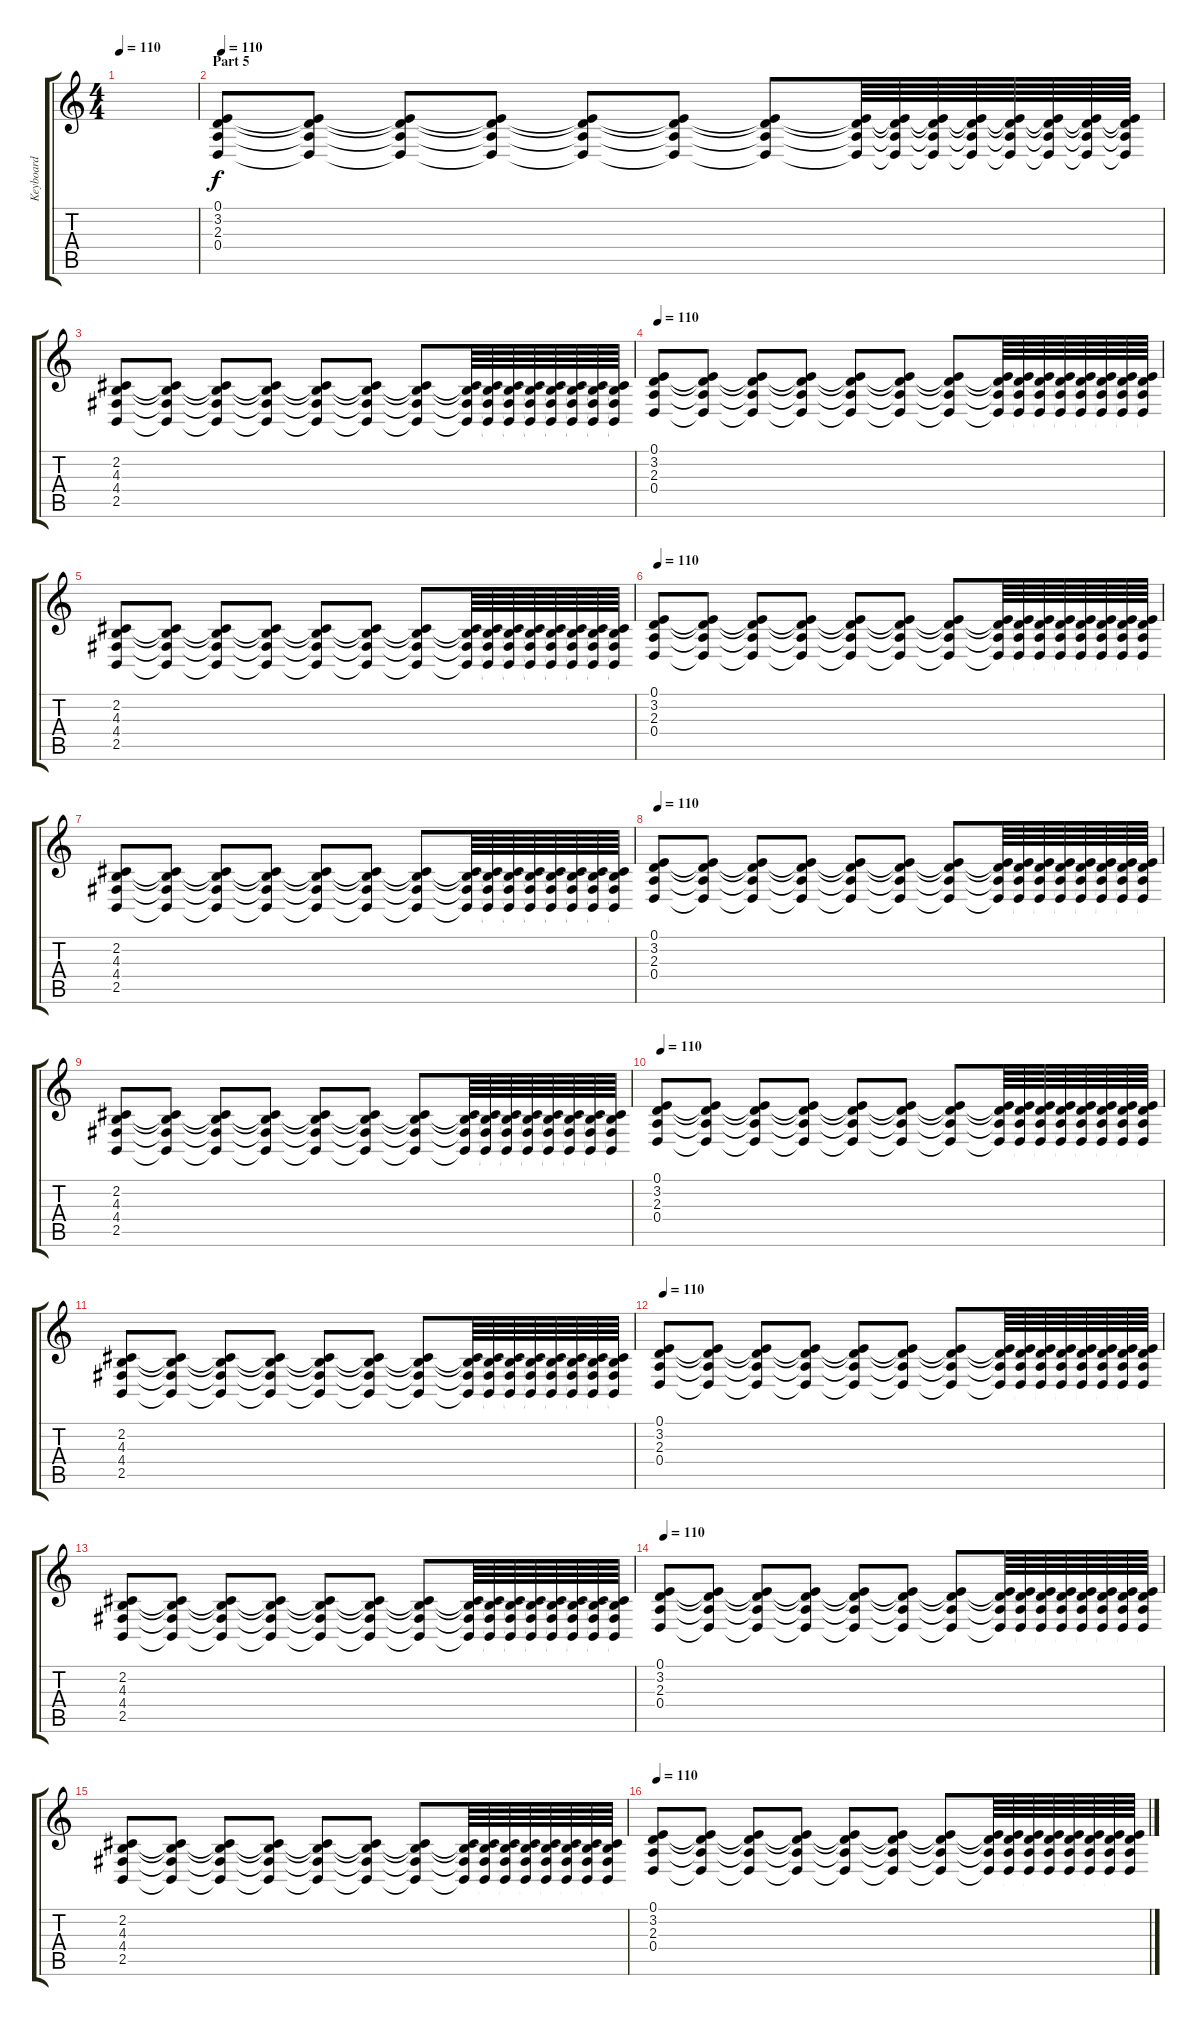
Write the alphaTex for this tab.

\track ("Keyboard" "Keyboard") {instrument synthstrings1}
\staff {score tabs}
\tuning (E4 B3 G3 D3 A2 E2) {hide}
\ts (4 4)
\tempo 110
\clef g2
\ks c
|
\section ("" "Part 5")
\tempo 110
(0.1 3.2 2.3 0.4).8{volume 16} (0.1{t} 3.2{t} 2.3{t} 0.4{t}).8 (0.1{t} 3.2{t} 2.3{t} 0.4{t}).8 (0.1{t} 3.2{t} 2.3{t} 0.4{t}).8 (0.1{t} 3.2{t} 2.3{t} 0.4{t}).8 (0.1{t} 3.2{t} 2.3{t} 0.4{t}).8 (0.1{t} 3.2{t} 2.3{t} 0.4{t}).8 (0.1{t} 3.2{t} 2.3{t} 0.4{t}).64 (0.1{t} 3.2{t} 2.3{t} 0.4{t}).64 (0.1{t} 3.2{t} 2.3{t} 0.4{t}).64 (0.1{t} 3.2{t} 2.3{t} 0.4{t}).64 (0.1{t} 3.2{t} 2.3{t} 0.4{t}).64 (0.1{t} 3.2{t} 2.3{t} 0.4{t}).64 (0.1{t} 3.2{t} 2.3{t} 0.4{t}).64 (0.1{t} 3.2{t} 2.3{t} 0.4{t}).64{volume 5} |
(2.2 4.3 4.4 2.5).8{volume 16} (2.2{t} 4.3{t} 4.4{t} 2.5{t}).8 (2.2{t} 4.3{t} 4.4{t} 2.5{t}).8 (2.2{t} 4.3{t} 4.4{t} 2.5{t}).8 (2.2{t} 4.3{t} 4.4{t} 2.5{t}).8 (2.2{t} 4.3{t} 4.4{t} 2.5{t}).8 (2.2{t} 4.3{t} 4.4{t} 2.5{t}).8 (2.2{t} 4.3{t} 4.4{t} 2.5{t}).64 (2.2{t} 4.3{t} 4.4{t} 2.5{t}).64 (2.2{t} 4.3{t} 4.4{t} 2.5{t}).64 (2.2{t} 4.3{t} 4.4{t} 2.5{t}).64 (2.2{t} 4.3{t} 4.4{t} 2.5{t}).64 (2.2{t} 4.3{t} 4.4{t} 2.5{t}).64 (2.2{t} 4.3{t} 4.4{t} 2.5{t}).64 (2.2{t} 4.3{t} 4.4{t} 2.5{t}).64{volume 5} |
\tempo 110
(0.1 3.2 2.3 0.4).8{volume 16} (0.1{t} 3.2{t} 2.3{t} 0.4{t}).8 (0.1{t} 3.2{t} 2.3{t} 0.4{t}).8 (0.1{t} 3.2{t} 2.3{t} 0.4{t}).8 (0.1{t} 3.2{t} 2.3{t} 0.4{t}).8 (0.1{t} 3.2{t} 2.3{t} 0.4{t}).8 (0.1{t} 3.2{t} 2.3{t} 0.4{t}).8 (0.1{t} 3.2{t} 2.3{t} 0.4{t}).64 (0.1{t} 3.2{t} 2.3{t} 0.4{t}).64 (0.1{t} 3.2{t} 2.3{t} 0.4{t}).64 (0.1{t} 3.2{t} 2.3{t} 0.4{t}).64 (0.1{t} 3.2{t} 2.3{t} 0.4{t}).64 (0.1{t} 3.2{t} 2.3{t} 0.4{t}).64 (0.1{t} 3.2{t} 2.3{t} 0.4{t}).64 (0.1{t} 3.2{t} 2.3{t} 0.4{t}).64{volume 5} |
(2.2 4.3 4.4 2.5).8{volume 16} (2.2{t} 4.3{t} 4.4{t} 2.5{t}).8 (2.2{t} 4.3{t} 4.4{t} 2.5{t}).8 (2.2{t} 4.3{t} 4.4{t} 2.5{t}).8 (2.2{t} 4.3{t} 4.4{t} 2.5{t}).8 (2.2{t} 4.3{t} 4.4{t} 2.5{t}).8 (2.2{t} 4.3{t} 4.4{t} 2.5{t}).8 (2.2{t} 4.3{t} 4.4{t} 2.5{t}).64 (2.2{t} 4.3{t} 4.4{t} 2.5{t}).64 (2.2{t} 4.3{t} 4.4{t} 2.5{t}).64 (2.2{t} 4.3{t} 4.4{t} 2.5{t}).64 (2.2{t} 4.3{t} 4.4{t} 2.5{t}).64 (2.2{t} 4.3{t} 4.4{t} 2.5{t}).64 (2.2{t} 4.3{t} 4.4{t} 2.5{t}).64 (2.2{t} 4.3{t} 4.4{t} 2.5{t}).64{volume 5} |
\tempo 110
(0.1 3.2 2.3 0.4).8{volume 16} (0.1{t} 3.2{t} 2.3{t} 0.4{t}).8 (0.1{t} 3.2{t} 2.3{t} 0.4{t}).8 (0.1{t} 3.2{t} 2.3{t} 0.4{t}).8 (0.1{t} 3.2{t} 2.3{t} 0.4{t}).8 (0.1{t} 3.2{t} 2.3{t} 0.4{t}).8 (0.1{t} 3.2{t} 2.3{t} 0.4{t}).8 (0.1{t} 3.2{t} 2.3{t} 0.4{t}).64 (0.1{t} 3.2{t} 2.3{t} 0.4{t}).64 (0.1{t} 3.2{t} 2.3{t} 0.4{t}).64 (0.1{t} 3.2{t} 2.3{t} 0.4{t}).64 (0.1{t} 3.2{t} 2.3{t} 0.4{t}).64 (0.1{t} 3.2{t} 2.3{t} 0.4{t}).64 (0.1{t} 3.2{t} 2.3{t} 0.4{t}).64 (0.1{t} 3.2{t} 2.3{t} 0.4{t}).64{volume 5} |
(2.2 4.3 4.4 2.5).8{volume 16} (2.2{t} 4.3{t} 4.4{t} 2.5{t}).8 (2.2{t} 4.3{t} 4.4{t} 2.5{t}).8 (2.2{t} 4.3{t} 4.4{t} 2.5{t}).8 (2.2{t} 4.3{t} 4.4{t} 2.5{t}).8 (2.2{t} 4.3{t} 4.4{t} 2.5{t}).8 (2.2{t} 4.3{t} 4.4{t} 2.5{t}).8 (2.2{t} 4.3{t} 4.4{t} 2.5{t}).64 (2.2{t} 4.3{t} 4.4{t} 2.5{t}).64 (2.2{t} 4.3{t} 4.4{t} 2.5{t}).64 (2.2{t} 4.3{t} 4.4{t} 2.5{t}).64 (2.2{t} 4.3{t} 4.4{t} 2.5{t}).64 (2.2{t} 4.3{t} 4.4{t} 2.5{t}).64 (2.2{t} 4.3{t} 4.4{t} 2.5{t}).64 (2.2{t} 4.3{t} 4.4{t} 2.5{t}).64{volume 5} |
\tempo 110
(0.1 3.2 2.3 0.4).8{volume 16} (0.1{t} 3.2{t} 2.3{t} 0.4{t}).8 (0.1{t} 3.2{t} 2.3{t} 0.4{t}).8 (0.1{t} 3.2{t} 2.3{t} 0.4{t}).8 (0.1{t} 3.2{t} 2.3{t} 0.4{t}).8 (0.1{t} 3.2{t} 2.3{t} 0.4{t}).8 (0.1{t} 3.2{t} 2.3{t} 0.4{t}).8 (0.1{t} 3.2{t} 2.3{t} 0.4{t}).64 (0.1{t} 3.2{t} 2.3{t} 0.4{t}).64 (0.1{t} 3.2{t} 2.3{t} 0.4{t}).64 (0.1{t} 3.2{t} 2.3{t} 0.4{t}).64 (0.1{t} 3.2{t} 2.3{t} 0.4{t}).64 (0.1{t} 3.2{t} 2.3{t} 0.4{t}).64 (0.1{t} 3.2{t} 2.3{t} 0.4{t}).64 (0.1{t} 3.2{t} 2.3{t} 0.4{t}).64{volume 5} |
(2.2 4.3 4.4 2.5).8{volume 16} (2.2{t} 4.3{t} 4.4{t} 2.5{t}).8 (2.2{t} 4.3{t} 4.4{t} 2.5{t}).8 (2.2{t} 4.3{t} 4.4{t} 2.5{t}).8 (2.2{t} 4.3{t} 4.4{t} 2.5{t}).8 (2.2{t} 4.3{t} 4.4{t} 2.5{t}).8 (2.2{t} 4.3{t} 4.4{t} 2.5{t}).8 (2.2{t} 4.3{t} 4.4{t} 2.5{t}).64 (2.2{t} 4.3{t} 4.4{t} 2.5{t}).64 (2.2{t} 4.3{t} 4.4{t} 2.5{t}).64 (2.2{t} 4.3{t} 4.4{t} 2.5{t}).64 (2.2{t} 4.3{t} 4.4{t} 2.5{t}).64 (2.2{t} 4.3{t} 4.4{t} 2.5{t}).64 (2.2{t} 4.3{t} 4.4{t} 2.5{t}).64 (2.2{t} 4.3{t} 4.4{t} 2.5{t}).64{volume 5} |
\tempo 110
(0.1 3.2 2.3 0.4).8{volume 16} (0.1{t} 3.2{t} 2.3{t} 0.4{t}).8 (0.1{t} 3.2{t} 2.3{t} 0.4{t}).8 (0.1{t} 3.2{t} 2.3{t} 0.4{t}).8 (0.1{t} 3.2{t} 2.3{t} 0.4{t}).8 (0.1{t} 3.2{t} 2.3{t} 0.4{t}).8 (0.1{t} 3.2{t} 2.3{t} 0.4{t}).8 (0.1{t} 3.2{t} 2.3{t} 0.4{t}).64 (0.1{t} 3.2{t} 2.3{t} 0.4{t}).64 (0.1{t} 3.2{t} 2.3{t} 0.4{t}).64 (0.1{t} 3.2{t} 2.3{t} 0.4{t}).64 (0.1{t} 3.2{t} 2.3{t} 0.4{t}).64 (0.1{t} 3.2{t} 2.3{t} 0.4{t}).64 (0.1{t} 3.2{t} 2.3{t} 0.4{t}).64 (0.1{t} 3.2{t} 2.3{t} 0.4{t}).64{volume 5} |
(2.2 4.3 4.4 2.5).8{volume 16} (2.2{t} 4.3{t} 4.4{t} 2.5{t}).8 (2.2{t} 4.3{t} 4.4{t} 2.5{t}).8 (2.2{t} 4.3{t} 4.4{t} 2.5{t}).8 (2.2{t} 4.3{t} 4.4{t} 2.5{t}).8 (2.2{t} 4.3{t} 4.4{t} 2.5{t}).8 (2.2{t} 4.3{t} 4.4{t} 2.5{t}).8 (2.2{t} 4.3{t} 4.4{t} 2.5{t}).64 (2.2{t} 4.3{t} 4.4{t} 2.5{t}).64 (2.2{t} 4.3{t} 4.4{t} 2.5{t}).64 (2.2{t} 4.3{t} 4.4{t} 2.5{t}).64 (2.2{t} 4.3{t} 4.4{t} 2.5{t}).64 (2.2{t} 4.3{t} 4.4{t} 2.5{t}).64 (2.2{t} 4.3{t} 4.4{t} 2.5{t}).64 (2.2{t} 4.3{t} 4.4{t} 2.5{t}).64{volume 5} |
\tempo 110
(0.1 3.2 2.3 0.4).8{volume 16} (0.1{t} 3.2{t} 2.3{t} 0.4{t}).8 (0.1{t} 3.2{t} 2.3{t} 0.4{t}).8 (0.1{t} 3.2{t} 2.3{t} 0.4{t}).8 (0.1{t} 3.2{t} 2.3{t} 0.4{t}).8 (0.1{t} 3.2{t} 2.3{t} 0.4{t}).8 (0.1{t} 3.2{t} 2.3{t} 0.4{t}).8 (0.1{t} 3.2{t} 2.3{t} 0.4{t}).64 (0.1{t} 3.2{t} 2.3{t} 0.4{t}).64 (0.1{t} 3.2{t} 2.3{t} 0.4{t}).64 (0.1{t} 3.2{t} 2.3{t} 0.4{t}).64 (0.1{t} 3.2{t} 2.3{t} 0.4{t}).64 (0.1{t} 3.2{t} 2.3{t} 0.4{t}).64 (0.1{t} 3.2{t} 2.3{t} 0.4{t}).64 (0.1{t} 3.2{t} 2.3{t} 0.4{t}).64{volume 5} |
(2.2 4.3 4.4 2.5).8{volume 16} (2.2{t} 4.3{t} 4.4{t} 2.5{t}).8 (2.2{t} 4.3{t} 4.4{t} 2.5{t}).8 (2.2{t} 4.3{t} 4.4{t} 2.5{t}).8 (2.2{t} 4.3{t} 4.4{t} 2.5{t}).8 (2.2{t} 4.3{t} 4.4{t} 2.5{t}).8 (2.2{t} 4.3{t} 4.4{t} 2.5{t}).8 (2.2{t} 4.3{t} 4.4{t} 2.5{t}).64 (2.2{t} 4.3{t} 4.4{t} 2.5{t}).64 (2.2{t} 4.3{t} 4.4{t} 2.5{t}).64 (2.2{t} 4.3{t} 4.4{t} 2.5{t}).64 (2.2{t} 4.3{t} 4.4{t} 2.5{t}).64 (2.2{t} 4.3{t} 4.4{t} 2.5{t}).64 (2.2{t} 4.3{t} 4.4{t} 2.5{t}).64 (2.2{t} 4.3{t} 4.4{t} 2.5{t}).64{volume 5} |
\tempo 110
(0.1 3.2 2.3 0.4).8{volume 16} (0.1{t} 3.2{t} 2.3{t} 0.4{t}).8 (0.1{t} 3.2{t} 2.3{t} 0.4{t}).8 (0.1{t} 3.2{t} 2.3{t} 0.4{t}).8 (0.1{t} 3.2{t} 2.3{t} 0.4{t}).8 (0.1{t} 3.2{t} 2.3{t} 0.4{t}).8 (0.1{t} 3.2{t} 2.3{t} 0.4{t}).8 (0.1{t} 3.2{t} 2.3{t} 0.4{t}).64 (0.1{t} 3.2{t} 2.3{t} 0.4{t}).64 (0.1{t} 3.2{t} 2.3{t} 0.4{t}).64 (0.1{t} 3.2{t} 2.3{t} 0.4{t}).64 (0.1{t} 3.2{t} 2.3{t} 0.4{t}).64 (0.1{t} 3.2{t} 2.3{t} 0.4{t}).64 (0.1{t} 3.2{t} 2.3{t} 0.4{t}).64 (0.1{t} 3.2{t} 2.3{t} 0.4{t}).64{volume 5} |
(2.2 4.3 4.4 2.5).8{volume 16} (2.2{t} 4.3{t} 4.4{t} 2.5{t}).8 (2.2{t} 4.3{t} 4.4{t} 2.5{t}).8 (2.2{t} 4.3{t} 4.4{t} 2.5{t}).8 (2.2{t} 4.3{t} 4.4{t} 2.5{t}).8 (2.2{t} 4.3{t} 4.4{t} 2.5{t}).8 (2.2{t} 4.3{t} 4.4{t} 2.5{t}).8 (2.2{t} 4.3{t} 4.4{t} 2.5{t}).64 (2.2{t} 4.3{t} 4.4{t} 2.5{t}).64 (2.2{t} 4.3{t} 4.4{t} 2.5{t}).64 (2.2{t} 4.3{t} 4.4{t} 2.5{t}).64 (2.2{t} 4.3{t} 4.4{t} 2.5{t}).64 (2.2{t} 4.3{t} 4.4{t} 2.5{t}).64 (2.2{t} 4.3{t} 4.4{t} 2.5{t}).64 (2.2{t} 4.3{t} 4.4{t} 2.5{t}).64{volume 5} |
\tempo 110
(0.1 3.2 2.3 0.4).8{volume 16} (0.1{t} 3.2{t} 2.3{t} 0.4{t}).8 (0.1{t} 3.2{t} 2.3{t} 0.4{t}).8 (0.1{t} 3.2{t} 2.3{t} 0.4{t}).8 (0.1{t} 3.2{t} 2.3{t} 0.4{t}).8 (0.1{t} 3.2{t} 2.3{t} 0.4{t}).8 (0.1{t} 3.2{t} 2.3{t} 0.4{t}).8 (0.1{t} 3.2{t} 2.3{t} 0.4{t}).64 (0.1{t} 3.2{t} 2.3{t} 0.4{t}).64 (0.1{t} 3.2{t} 2.3{t} 0.4{t}).64 (0.1{t} 3.2{t} 2.3{t} 0.4{t}).64 (0.1{t} 3.2{t} 2.3{t} 0.4{t}).64 (0.1{t} 3.2{t} 2.3{t} 0.4{t}).64 (0.1{t} 3.2{t} 2.3{t} 0.4{t}).64 (0.1{t} 3.2{t} 2.3{t} 0.4{t}).64{volume 5}
